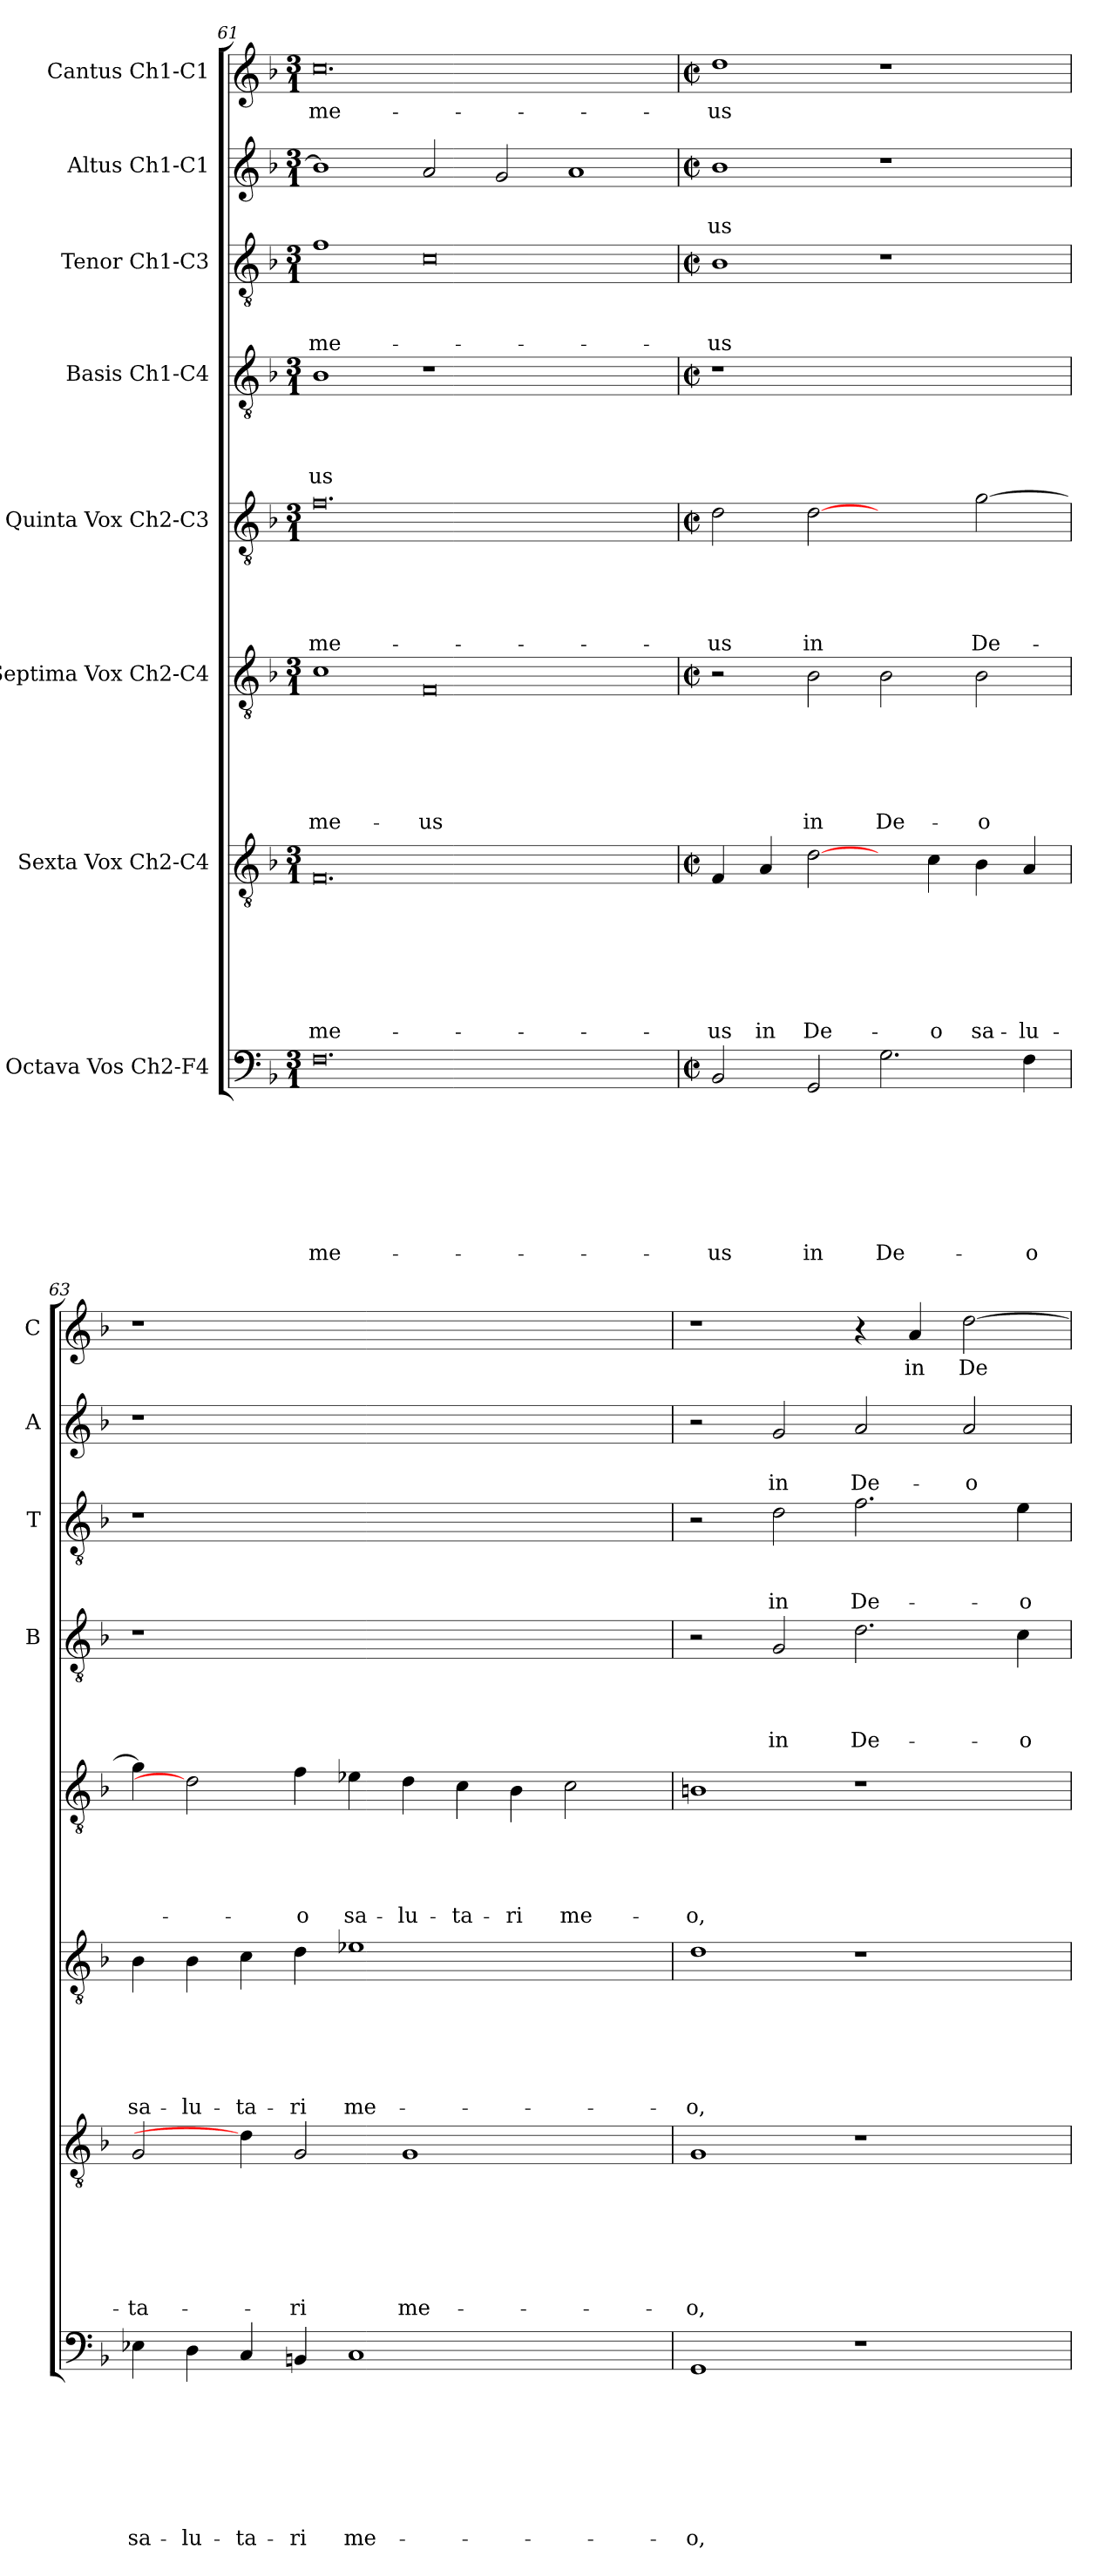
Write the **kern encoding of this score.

**kern	**text	**text	**text	**text	**text	**text	**text	**text	**kern	**text	**text	**text	**text	**text	**text	**text	**kern	**text	**text	**text	**text	**text	**text	**kern	**text	**text	**text	**text	**text	**kern	**text	**text	**text	**text	**kern	**text	**text	**text	**kern	**text	**text	**kern	**text
*part8	*part8	*part8	*part8	*part8	*part8	*part8	*part8	*part8	*part7	*part7	*part7	*part7	*part7	*part7	*part7	*part7	*part6	*part6	*part6	*part6	*part6	*part6	*part6	*part5	*part5	*part5	*part5	*part5	*part5	*part4	*part4	*part4	*part4	*part4	*part3	*part3	*part3	*part3	*part2	*part2	*part2	*part1	*part1
*staff8	*staff8	*staff8	*staff8	*staff8	*staff8	*staff8	*staff8	*staff8	*staff7	*staff7	*staff7	*staff7	*staff7	*staff7	*staff7	*staff7	*staff6	*staff6	*staff6	*staff6	*staff6	*staff6	*staff6	*staff5	*staff5	*staff5	*staff5	*staff5	*staff5	*staff4	*staff4	*staff4	*staff4	*staff4	*staff3	*staff3	*staff3	*staff3	*staff2	*staff2	*staff2	*staff1	*staff1
*I"Octava Vos Ch2-F4	*	*	*	*	*	*	*	*	*I"Sexta Vox Ch2-C4	*	*	*	*	*	*	*	*I"Septima Vox Ch2-C4	*	*	*	*	*	*	*I"Quinta Vox Ch2-C3	*	*	*	*	*	*I"Basis Ch1-C4	*	*	*	*	*I"Tenor Ch1-C3	*	*	*	*I"Altus Ch1-C1	*	*	*I"Cantus Ch1-C1	*
*	*	*	*	*	*	*	*	*	*	*	*	*	*	*	*	*	*	*	*	*	*	*	*	*	*	*	*	*	*	*I'B	*	*	*	*	*I'T	*	*	*	*I'A	*	*	*I'C	*
!!LO:PB:g=z
*clefF4	*	*	*	*	*	*	*	*	*clefGv2	*	*	*	*	*	*	*	*clefGv2	*	*	*	*	*	*	*clefGv2	*	*	*	*	*	*clefGv2	*	*	*	*	*clefGv2	*	*	*	*clefG2	*	*	*clefG2	*
*k[b-]	*	*	*	*	*	*	*	*	*k[b-]	*	*	*	*	*	*	*	*k[b-]	*	*	*	*	*	*	*k[b-]	*	*	*	*	*	*k[b-]	*	*	*	*	*k[b-]	*	*	*	*k[b-]	*	*	*k[b-]	*
*F:	*	*	*	*	*	*	*	*	*F:	*	*	*	*	*	*	*	*F:	*	*	*	*	*	*	*F:	*	*	*	*	*	*F:	*	*	*	*	*F:	*	*	*	*F:	*	*	*F:	*
*M3/1	*	*	*	*	*	*	*	*	*M3/1	*	*	*	*	*	*	*	*M3/1	*	*	*	*	*	*	*M3/1	*	*	*	*	*	*M3/1	*	*	*	*	*M3/1	*	*	*	*M3/1	*	*	*M3/1	*
=61	=61	=61	=61	=61	=61	=61	=61	=61	=61	=61	=61	=61	=61	=61	=61	=61	=61	=61	=61	=61	=61	=61	=61	=61	=61	=61	=61	=61	=61	=61	=61	=61	=61	=61	=61	=61	=61	=61	=61	=61	=61	=61	=61
!	!	!	!	!	!	!	!	!LO:LY:b	!	!	!	!	!	!	!	!LO:LY:b	!	!	!	!	!	!	!LO:LY:b	!	!	!	!	!	!LO:LY:b	!	!	!	!	!LO:LY:b	!	!	!	!LO:LY:b	!	!	!	!	!LO:LY:b
0.F	.	.	.	.	.	.	.	me-	0.F	.	.	.	.	.	.	me-	1c	.	.	.	.	.	me-	0.f	.	.	.	.	me-	1B-	.	.	.	-us	1f	.	.	me-	1b-]	.	.	0.cc	me-
!	!	!	!	!	!	!	!	!	!	!	!	!	!	!	!	!	!	!	!	!	!	!	!LO:LY:b	!	!	!	!	!	!	!	!	!	!	!	!	!	!	!	!	!	!	!	!
.	.	.	.	.	.	.	.	.	.	.	.	.	.	.	.	.	0F	.	.	.	.	.	-us	.	.	.	.	.	.	1r	.	.	.	.	0c	.	.	.	2a/	.	.	.	.
.	.	.	.	.	.	.	.	.	.	.	.	.	.	.	.	.	.	.	.	.	.	.	.	.	.	.	.	.	.	.	.	.	.	.	.	.	.	.	2g/	.	.	.	.
.	.	.	.	.	.	.	.	.	.	.	.	.	.	.	.	.	.	.	.	.	.	.	.	.	.	.	.	.	.	1ryy	.	.	.	.	.	.	.	.	1a	.	.	.	.
=62	=62	=62	=62	=62	=62	=62	=62	=62	=62	=62	=62	=62	=62	=62	=62	=62	=62	=62	=62	=62	=62	=62	=62	=62	=62	=62	=62	=62	=62	=62	=62	=62	=62	=62	=62	=62	=62	=62	=62	=62	=62	=62	=62
*M2/2	*	*	*	*	*	*	*	*	*M2/2	*	*	*	*	*	*	*	*M2/2	*	*	*	*	*	*	*M2/2	*	*	*	*	*	*M2/2	*	*	*	*	*M2/2	*	*	*	*M2/2	*	*	*M2/2	*
*met(c|)	*	*	*	*	*	*	*	*	*met(c|)	*	*	*	*	*	*	*	*met(c|)	*	*	*	*	*	*	*met(c|)	*	*	*	*	*	*met(c|)	*	*	*	*	*met(c|)	*	*	*	*met(c|)	*	*	*met(c|)	*
!	!	!	!	!	!	!	!	!LO:LY:b	!	!	!	!	!	!	!	!LO:LY:b	!	!	!	!	!	!	!	!	!	!	!	!	!LO:LY:b	!	!	!	!	!	!	!	!	!LO:LY:b	!	!	!LO:LY:b	!	!LO:LY:b
2BB-/	.	.	.	.	.	.	.	-us	4F/	.	.	.	.	.	.	-us	2r	.	.	.	.	.	.	2d\	.	.	.	.	-us	1r	.	.	.	.	1B-	.	.	-us	1b-	.	-us	1dd	-us
!	!	!	!	!	!	!	!	!	!	!	!	!	!	!	!	!LO:LY:b	!	!	!	!	!	!	!	!	!	!	!	!	!	!	!	!	!	!	!	!	!	!	!	!	!	!	!
.	.	.	.	.	.	.	.	.	4A/	.	.	.	.	.	.	in	.	.	.	.	.	.	.	.	.	.	.	.	.	.	.	.	.	.	.	.	.	.	.	.	.	.	.
!	!	!	!	!	!	!	!	!LO:LY:b	!	!	!	!	!	!	!	!LO:LY:b	!	!	!	!	!	!	!LO:LY:b	!	!	!	!	!	!LO:LY:b	!	!	!	!	!	!	!	!	!	!	!	!	!	!
2GG/	.	.	.	.	.	.	.	in	[2d\	.	.	.	.	.	.	De-	2B-\	.	.	.	.	.	in	[2d	.	.	.	.	in	.	.	.	.	.	.	.	.	.	.	.	.	.	.
!	!	!	!	!	!	!	!	!LO:LY:b	!	!	!	!	!	!	!	!	!	!	!	!	!	!	!LO:LY:b	!	!	!	!	!	!	!	!	!	!	!	!	!	!	!	!	!	!	!	!
2.G\	.	.	.	.	.	.	.	De-	4ryy	.	.	.	.	.	.	.	2B-\	.	.	.	.	.	De-	2ryy	.	.	.	.	.	1ryy	.	.	.	.	1r	.	.	.	1r	.	.	1r	.
!	!	!	!	!	!	!	!	!	!	!	!	!	!	!	!	!LO:LY:b	!	!	!	!	!	!	!	!	!	!	!	!	!	!	!	!	!	!	!	!	!	!	!	!	!	!	!
.	.	.	.	.	.	.	.	.	4c\	.	.	.	.	.	.	-o	.	.	.	.	.	.	.	.	.	.	.	.	.	.	.	.	.	.	.	.	.	.	.	.	.	.	.
!	!	!	!	!	!	!	!	!	!	!	!	!	!	!	!	!LO:LY:b	!	!	!	!	!	!	!LO:LY:b	!	!	!	!	!	!LO:LY:b	!	!	!	!	!	!	!	!	!	!	!	!	!	!
.	.	.	.	.	.	.	.	.	4B-\	.	.	.	.	.	.	sa-	2B-\	.	.	.	.	.	-o	[2g\	.	.	.	.	De-	.	.	.	.	.	.	.	.	.	.	.	.	.	.
!	!	!	!	!	!	!	!	!LO:LY:b	!	!	!	!	!	!	!	!LO:LY:b	!	!	!	!	!	!	!	!	!	!	!	!	!	!	!	!	!	!	!	!	!	!	!	!	!	!	!
4F\	.	.	.	.	.	.	.	-o	4A/	.	.	.	.	.	.	-lu-	.	.	.	.	.	.	.	.	.	.	.	.	.	.	.	.	.	.	.	.	.	.	.	.	.	.	.
=63	=63	=63	=63	=63	=63	=63	=63	=63	=63	=63	=63	=63	=63	=63	=63	=63	=63	=63	=63	=63	=63	=63	=63	=63	=63	=63	=63	=63	=63	=63	=63	=63	=63	=63	=63	=63	=63	=63	=63	=63	=63	=63	=63
!	!	!	!	!	!	!	!	!LO:LY:b	!	!	!	!	!	!	!	!LO:LY:b	!	!	!	!	!	!	!LO:LY:b	!	!	!	!	!	!	!	!	!	!	!	!	!	!	!	!	!	!	!	!
4E-X\	.	.	.	.	.	.	.	sa-	2G/	.	.	.	.	.	.	-ta-	4B-\	.	.	.	.	.	sa-	4g\]	.	.	.	.	.	1r	.	.	.	.	1r	.	.	.	1r	.	.	1r	.
!	!	!	!	!	!	!	!	!LO:LY:b	!	!	!	!	!	!	!	!	!	!	!	!	!	!	!LO:LY:b	!	!	!	!	!	!	!	!	!	!	!	!	!	!	!	!	!	!	!	!
4D\	.	.	.	.	.	.	.	-lu-	.	.	.	.	.	.	.	.	4B-\	.	.	.	.	.	-lu-	2d]	.	.	.	.	.	.	.	.	.	.	.	.	.	.	.	.	.	.	.
!	!	!	!	!	!	!	!	!LO:LY:b	!	!	!	!	!	!	!	!	!	!	!	!	!	!	!LO:LY:b	!	!	!	!	!	!	!	!	!	!	!	!	!	!	!	!	!	!	!	!
4C/	.	.	.	.	.	.	.	-ta-	4d\]	.	.	.	.	.	.	.	4c\	.	.	.	.	.	-ta-	.	.	.	.	.	.	.	.	.	.	.	.	.	.	.	.	.	.	.	.
!	!	!	!	!	!	!	!	!LO:LY:b	!	!	!	!	!	!	!	!LO:LY:b	!	!	!	!	!	!	!LO:LY:b	!	!	!	!	!	!LO:LY:b	!	!	!	!	!	!	!	!	!	!	!	!	!	!
4BBn/	.	.	.	.	.	.	.	-ri	2G/	.	.	.	.	.	.	-ri	4d\	.	.	.	.	.	-ri	4f\	.	.	.	.	-o	.	.	.	.	.	.	.	.	.	.	.	.	.	.
!	!	!	!	!	!	!	!	!LO:LY:b	!	!	!	!	!	!	!	!	!	!	!	!	!	!	!LO:LY:b	!	!	!	!	!	!LO:LY:b	!	!	!	!	!	!	!	!	!	!	!	!	!	!
1C	.	.	.	.	.	.	.	me-	.	.	.	.	.	.	.	.	1e-X	.	.	.	.	.	me-	4e-X\	.	.	.	.	sa-	1.ryy	.	.	.	.	1.ryy	.	.	.	1.ryy	.	.	1.ryy	.
!	!	!	!	!	!	!	!	!	!	!	!	!	!	!	!	!LO:LY:b	!	!	!	!	!	!	!	!	!	!	!	!	!LO:LY:b	!	!	!	!	!	!	!	!	!	!	!	!	!	!
.	.	.	.	.	.	.	.	.	1G	.	.	.	.	.	.	me-	.	.	.	.	.	.	.	4d\	.	.	.	.	-lu-	.	.	.	.	.	.	.	.	.	.	.	.	.	.
!	!	!	!	!	!	!	!	!	!	!	!	!	!	!	!	!	!	!	!	!	!	!	!	!	!	!	!	!	!LO:LY:b	!	!	!	!	!	!	!	!	!	!	!	!	!	!
.	.	.	.	.	.	.	.	.	.	.	.	.	.	.	.	.	.	.	.	.	.	.	.	4c\	.	.	.	.	-ta-	.	.	.	.	.	.	.	.	.	.	.	.	.	.
!	!	!	!	!	!	!	!	!	!	!	!	!	!	!	!	!	!	!	!	!	!	!	!	!	!	!	!	!	!LO:LY:b	!	!	!	!	!	!	!	!	!	!	!	!	!	!
.	.	.	.	.	.	.	.	.	.	.	.	.	.	.	.	.	.	.	.	.	.	.	.	4B-\	.	.	.	.	-ri	.	.	.	.	.	.	.	.	.	.	.	.	.	.
!	!	!	!	!	!	!	!	!	!	!	!	!	!	!	!	!	!	!	!	!	!	!	!	!	!	!	!	!	!LO:LY:b	!	!	!	!	!	!	!	!	!	!	!	!	!	!
2ryy	.	.	.	.	.	.	.	.	.	.	.	.	.	.	.	.	2ryy	.	.	.	.	.	.	2c\	.	.	.	.	me-	.	.	.	.	.	.	.	.	.	.	.	.	.	.
.	.	.	.	.	.	.	.	.	4ryy	.	.	.	.	.	.	.	.	.	.	.	.	.	.	.	.	.	.	.	.	.	.	.	.	.	.	.	.	.	.	.	.	.	.
=64	=64	=64	=64	=64	=64	=64	=64	=64	=64	=64	=64	=64	=64	=64	=64	=64	=64	=64	=64	=64	=64	=64	=64	=64	=64	=64	=64	=64	=64	=64	=64	=64	=64	=64	=64	=64	=64	=64	=64	=64	=64	=64	=64
!	!	!	!	!	!	!	!	!LO:LY:b	!	!	!	!	!	!	!	!LO:LY:b	!	!	!	!	!	!	!LO:LY:b	!	!	!	!	!	!LO:LY:b	!	!	!	!	!	!	!	!	!	!	!	!	!	!
1GG	.	.	.	.	.	.	.	-o,	1G	.	.	.	.	.	.	-o,	1d	.	.	.	.	.	-o,	1Bn	.	.	.	.	-o,	2r	.	.	.	.	2r	.	.	.	2r	.	.	1r	.
!	!	!	!	!	!	!	!	!	!	!	!	!	!	!	!	!	!	!	!	!	!	!	!	!	!	!	!	!	!	!	!	!	!	!LO:LY:b	!	!	!	!LO:LY:b	!	!	!LO:LY:b	!	!
.	.	.	.	.	.	.	.	.	.	.	.	.	.	.	.	.	.	.	.	.	.	.	.	.	.	.	.	.	.	2G/	.	.	.	in	2d\	.	.	in	2g/	.	in	.	.
!	!	!	!	!	!	!	!	!	!	!	!	!	!	!	!	!	!	!	!	!	!	!	!	!	!	!	!	!	!	!	!	!	!	!LO:LY:b	!	!	!	!LO:LY:b	!	!	!LO:LY:b	!	!
1r	.	.	.	.	.	.	.	.	1r	.	.	.	.	.	.	.	1r	.	.	.	.	.	.	1r	.	.	.	.	.	2.d\	.	.	.	De-	2.f\	.	.	De-	2a/	.	De-	4r	.
!	!	!	!	!	!	!	!	!	!	!	!	!	!	!	!	!	!	!	!	!	!	!	!	!	!	!	!	!	!	!	!	!	!	!	!	!	!	!	!	!	!	!	!LO:LY:b
.	.	.	.	.	.	.	.	.	.	.	.	.	.	.	.	.	.	.	.	.	.	.	.	.	.	.	.	.	.	.	.	.	.	.	.	.	.	.	.	.	.	4a/	in
!	!	!	!	!	!	!	!	!	!	!	!	!	!	!	!	!	!	!	!	!	!	!	!	!	!	!	!	!	!	!	!	!	!	!	!	!	!	!	!	!	!LO:LY:b	!	!LO:LY:b
.	.	.	.	.	.	.	.	.	.	.	.	.	.	.	.	.	.	.	.	.	.	.	.	.	.	.	.	.	.	.	.	.	.	.	.	.	.	.	2a/	.	-o	[2dd\	De-
!	!	!	!	!	!	!	!	!	!	!	!	!	!	!	!	!	!	!	!	!	!	!	!	!	!	!	!	!	!	!	!	!	!	!LO:LY:b	!	!	!	!LO:LY:b	!	!	!	!	!
.	.	.	.	.	.	.	.	.	.	.	.	.	.	.	.	.	.	.	.	.	.	.	.	.	.	.	.	.	.	4c\	.	.	.	-o	4e\	.	.	-o	.	.	.	.	.
=	=	=	=	=	=	=	=	=	=	=	=	=	=	=	=	=	=	=	=	=	=	=	=	=	=	=	=	=	=	=	=	=	=	=	=	=	=	=	=	=	=	=	=
*-	*-	*-	*-	*-	*-	*-	*-	*-	*-	*-	*-	*-	*-	*-	*-	*-	*-	*-	*-	*-	*-	*-	*-	*-	*-	*-	*-	*-	*-	*-	*-	*-	*-	*-	*-	*-	*-	*-	*-	*-	*-	*-	*-
